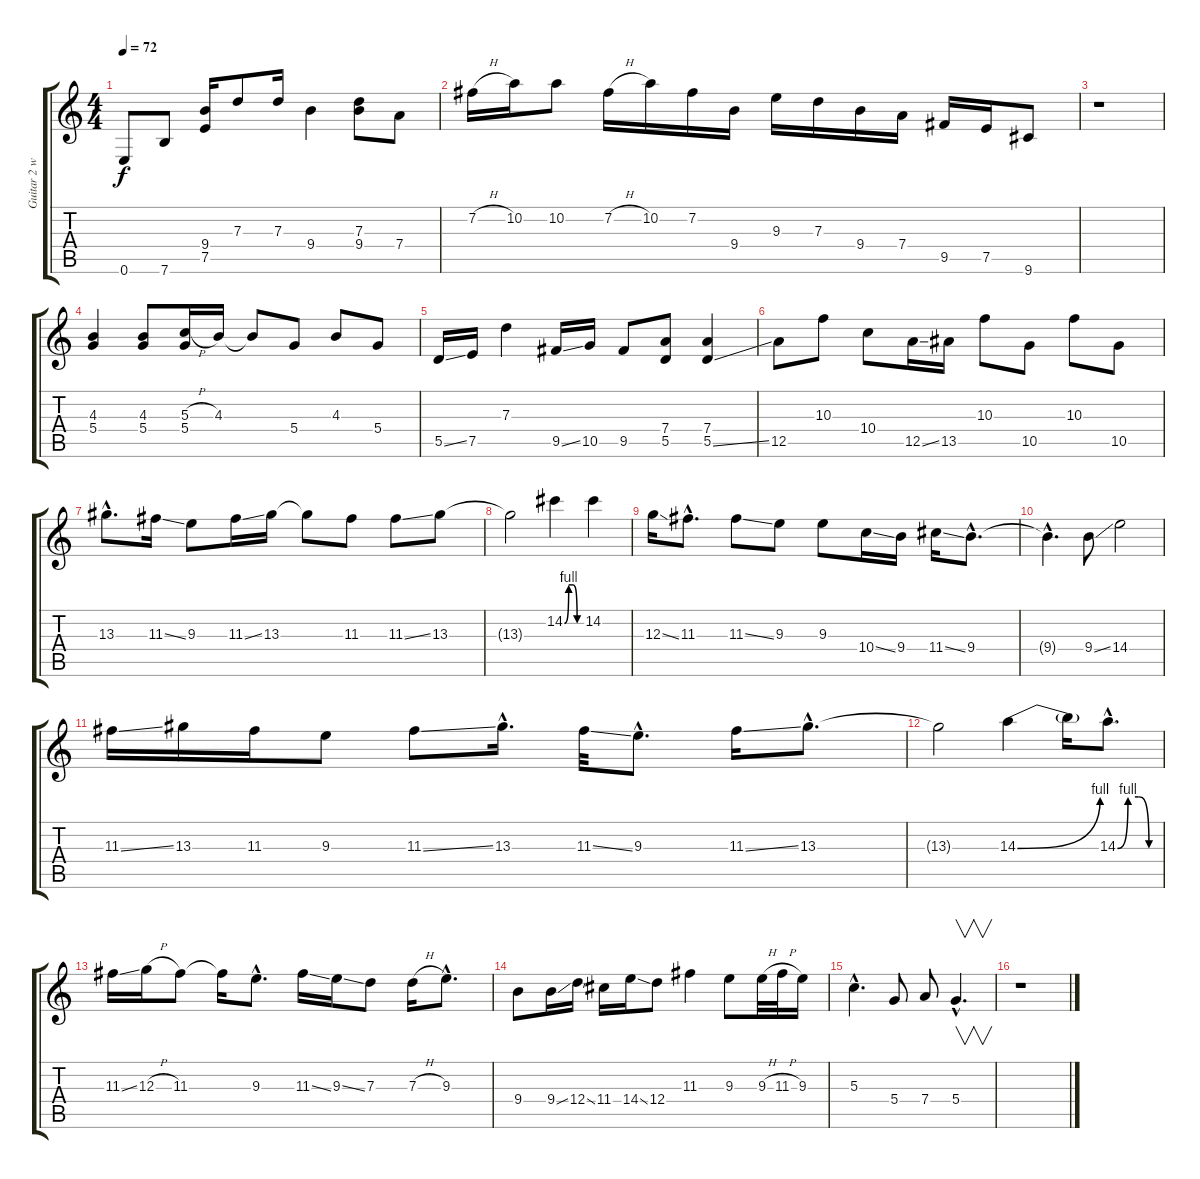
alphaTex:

\track ("Guitar 2 with Leslie" "Guitar 2 w") {instrument electricguitarjazz}
\staff {score tabs}
\tuning (E4 B3 G3 D3 A2 E2) {hide}
\ts (4 4)
\tempo 72
\clef g2
\ks c
0.6.8{dy f} 7.6.8 (9.4 7.5).16 7.3.8 7.3.16 9.4.4 (7.3 9.4).8 7.4.8 |
7.2{h}.16 10.2.16 10.2.8 7.2{h}.16 10.2.16 7.2.16 9.4.16 9.3.16 7.3.16 9.4.16 7.4.16 9.5.16 7.5.16 9.6.8 |
r.1 |
(4.3 5.4).4 (4.3 5.4).8 (5.3{h} 5.4).16 4.3.16 4.3{t}.8 5.4.8 4.3.8 5.4.8 |
5.5{ss}.16 7.5.16 7.3.4 9.5{ss}.16 10.5.16 9.5.8 (7.4 5.5).8 (7.4 5.5{ss}).4 |
12.5.8 10.3.8 10.4.8 12.5{ss}.16 13.5.16 10.3.8 10.5.8 10.3.8 10.5.8 |
13.3{hac}.8{d} 11.3{ss}.16 9.3.8 11.3{ss}.16 13.3.16 13.3{t}.8 11.3.8 11.3{ss}.8 13.3.8 |
13.3{t}.2 14.2{be (custom 0 0 15 4 30 4 45 0 60 0)}.4 14.2.4 |
12.3{ss}.16 11.3{hac}.8{d} 11.3{ss}.8 9.3.8 9.3.8 10.4{ss}.16 9.4.16 11.4{ss}.16 9.4{hac}.8{d} |
9.4{hac t}.4{d} 9.4{ss}.8 14.4.2 |
11.3{ss}.16 13.3.16 11.3.16 9.3.8 11.3{ss}.8 13.3{hac}.16{d} 11.3{ss}.32 9.3{hac}.8{d} 11.3{ss}.16 13.3{hac}.8{d} |
13.3{t}.2 14.3{be (bend 0 0 60 4)}.4 14.3{t}.16 14.3{be (custom 0 0 15 4 30 4 45 0 60 0) hac}.8{d} |
11.3{ss}.16 12.3{h}.16 11.3.8 11.3{t}.16 9.3{hac}.8{d} 11.3{ss}.16 9.3{ss}.16 7.3.8 7.3{h}.16 9.3{hac}.8{d} |
9.4.8 9.4{ss}.16 12.4{ss}.16 11.4.16 14.4{ss}.16 12.4.8 11.3.4 9.3.8 9.3{h}.32 11.3{h}.32 9.3.16 |
5.3{hac}.4{d} 5.4.8 7.4.8 5.4{hac}.4{v d} |
r.1
